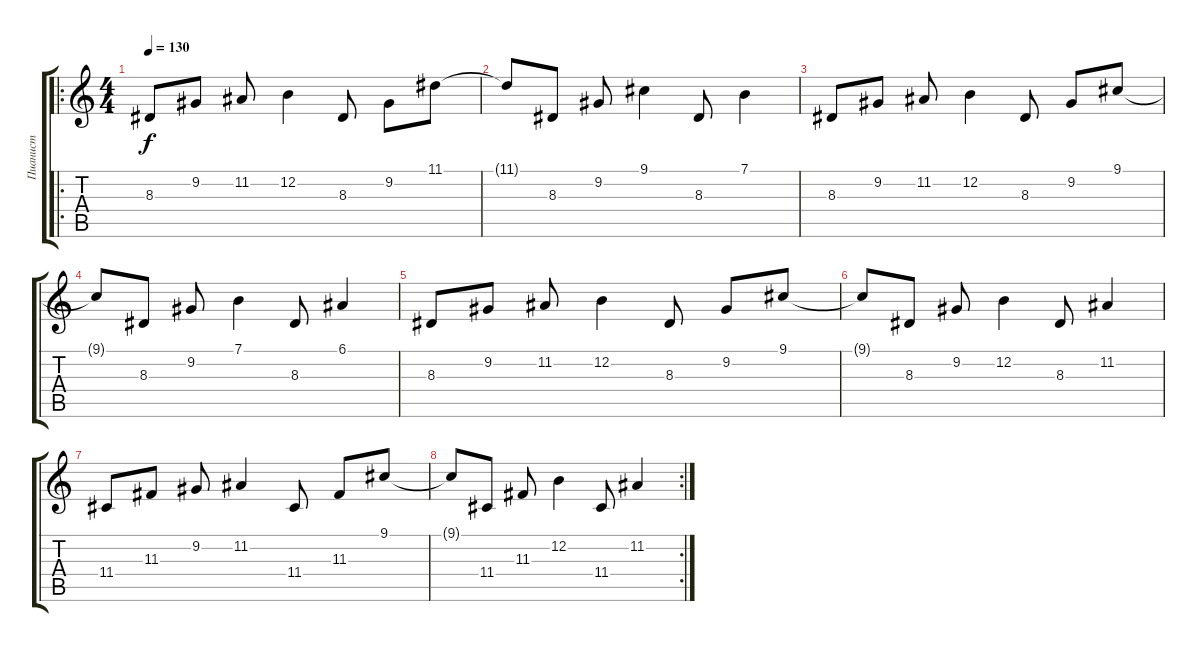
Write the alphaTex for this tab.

\track ("Пианист" "Пианист") {instrument electricgrandpiano}
\staff {score tabs}
\tuning (E4 B3 G3 D3 A2 E2) {hide}
\ro
\ts (4 4)
\tempo 130
\clef g2
\ks c
8.3.8{dy f} 9.2.8 11.2.8 12.2.4 8.3.8 9.2.8 11.1.8 |
11.1{t}.8 8.3.8 9.2.8 9.1.4 8.3.8 7.1.4 |
8.3.8 9.2.8 11.2.8 12.2.4 8.3.8 9.2.8 9.1.8 |
9.1{t}.8 8.3.8 9.2.8 7.1.4 8.3.8 6.1.4 |
8.3.8 9.2.8 11.2.8 12.2.4 8.3.8 9.2.8 9.1.8 |
9.1{t}.8 8.3.8 9.2.8 12.2.4 8.3.8 11.2.4 |
11.4.8 11.3.8 9.2.8 11.2.4 11.4.8 11.3.8 9.1.8 |
\rc 2
9.1{t}.8 11.4.8 11.3.8 12.2.4 11.4.8 11.2.4
